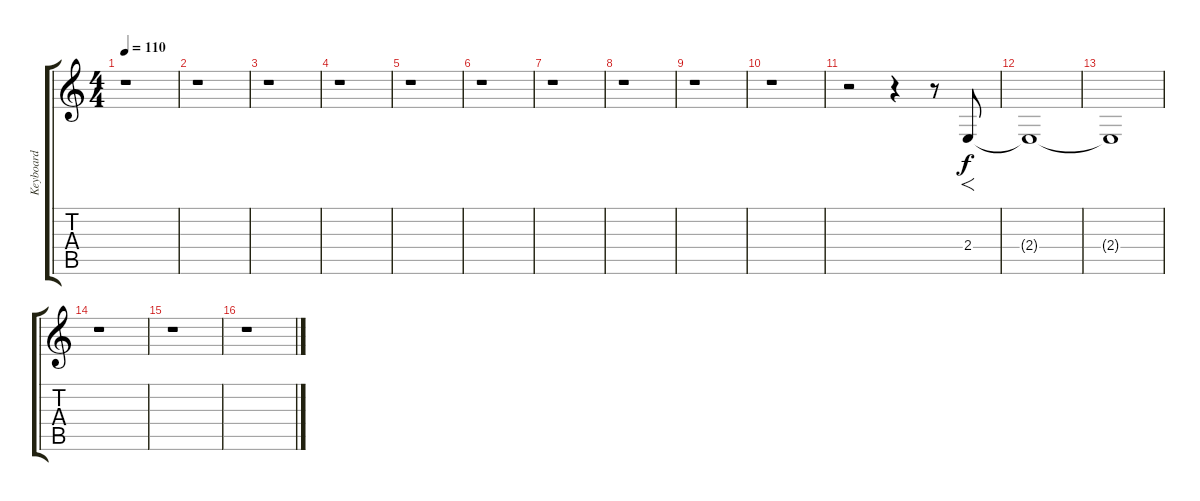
\track ("Keyboard" "Keyboard") {instrument pad8sweep}
\staff {score tabs}
\tuning (E4 B3 G3 D3 A2 E2) {hide}
\ts (4 4)
\tempo 110
\clef g2
\ks c
r.1{dy f} |
r.1 |
r.1 |
r.1 |
r.1 |
r.1 |
r.1 |
r.1 |
r.1 |
r.1 |
r.2 r.4 r.8 2.4.8{f} |
2.4{t}.1 |
2.4{t}.1 |
r.1 |
r.1 |
r.1
